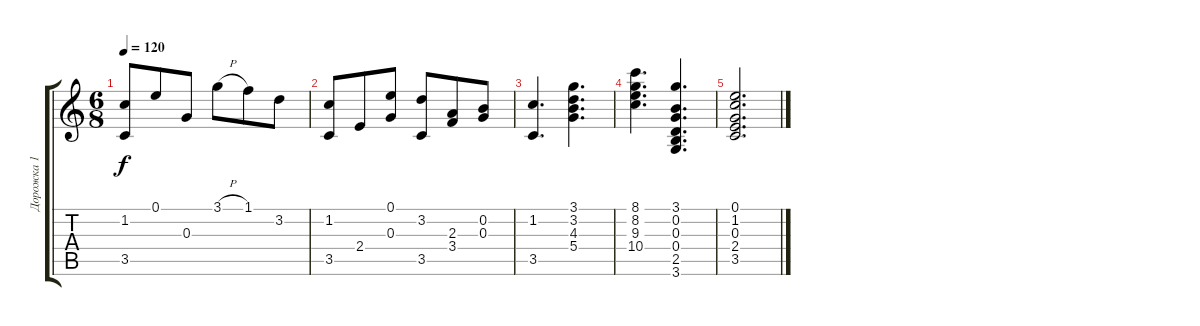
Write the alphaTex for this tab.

\track ("Дорожка 1" "Дорожка 1") {instrument acousticguitarnylon}
\staff {score tabs}
\tuning (E4 B3 G3 D3 A2 E2) {hide}
\ts (6 8)
\tempo 120
\clef g2
\ks c
(1.2 3.5).8{dy f} 0.1.8 0.3.8 3.1{h}.8 1.1.8 3.2.8 |
(1.2 3.5).8 2.4.8 (0.1 0.3).8 (3.2 3.5).8 (2.3 3.4).8 (0.2 0.3).8 |
(1.2 3.5).4{d} (3.1 3.2 4.3 5.4).4{d} |
(8.1 8.2 9.3 10.4).4{d} (3.1 0.2 0.3 0.4 2.5 3.6).4{d} |
(0.1 1.2 0.3 2.4 3.5).2{d}
